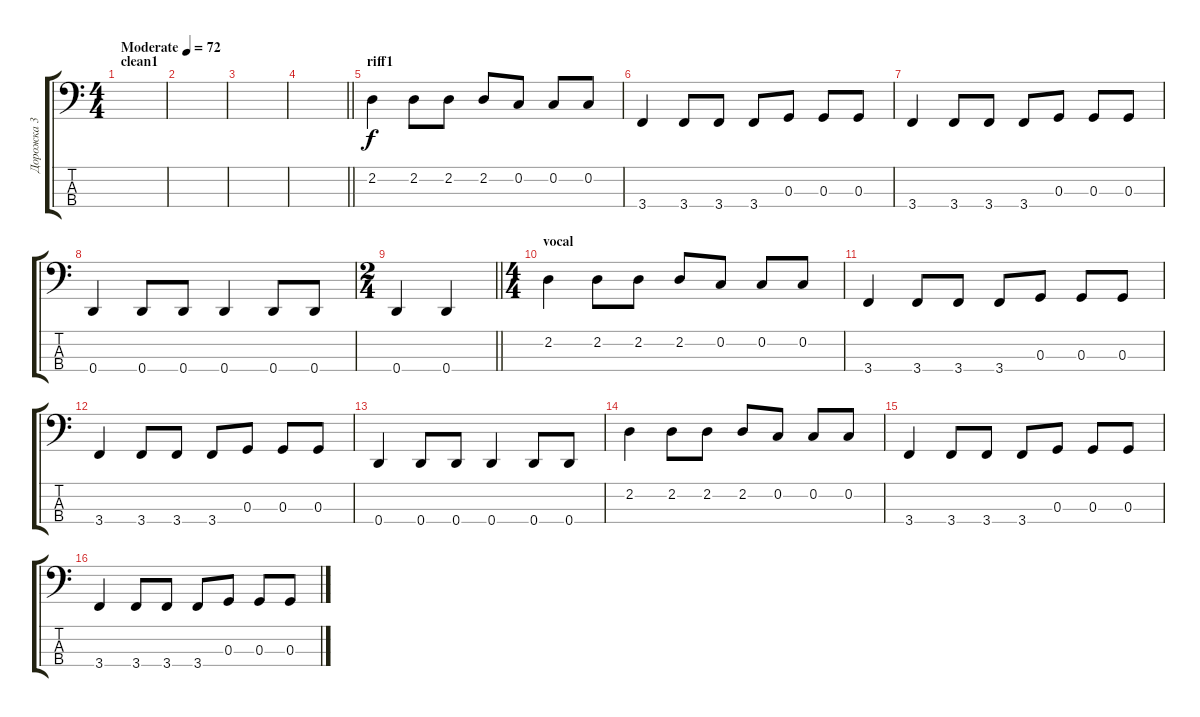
\track ("Дорожка 3" "Дорожка 3") {instrument electricbassfinger}
\staff {score tabs}
\tuning (F2 C2 G1 D1) {hide}
\ts (4 4)
\section ("" "clean1")
\tempo (72 "Moderate")
\clef f4
\ks c
|
|
|
\barLineRight lightlight
|
\section ("" "riff1")
2.2.4 2.2.8 2.2.8 2.2.8 0.2.8 0.2.8 0.2.8 |
3.4.4 3.4.8 3.4.8 3.4.8 0.3.8 0.3.8 0.3.8 |
3.4.4 3.4.8 3.4.8 3.4.8 0.3.8 0.3.8 0.3.8 |
0.4.4 0.4.8 0.4.8 0.4.4 0.4.8 0.4.8 |
\ts (2 4)
\barLineRight lightlight
0.4.4 0.4.4 |
\ts (4 4)
\section ("" "vocal")
2.2.4 2.2.8 2.2.8 2.2.8 0.2.8 0.2.8 0.2.8 |
3.4.4 3.4.8 3.4.8 3.4.8 0.3.8 0.3.8 0.3.8 |
3.4.4 3.4.8 3.4.8 3.4.8 0.3.8 0.3.8 0.3.8 |
0.4.4 0.4.8 0.4.8 0.4.4 0.4.8 0.4.8 |
2.2.4 2.2.8 2.2.8 2.2.8 0.2.8 0.2.8 0.2.8 |
3.4.4 3.4.8 3.4.8 3.4.8 0.3.8 0.3.8 0.3.8 |
3.4.4 3.4.8 3.4.8 3.4.8 0.3.8 0.3.8 0.3.8
